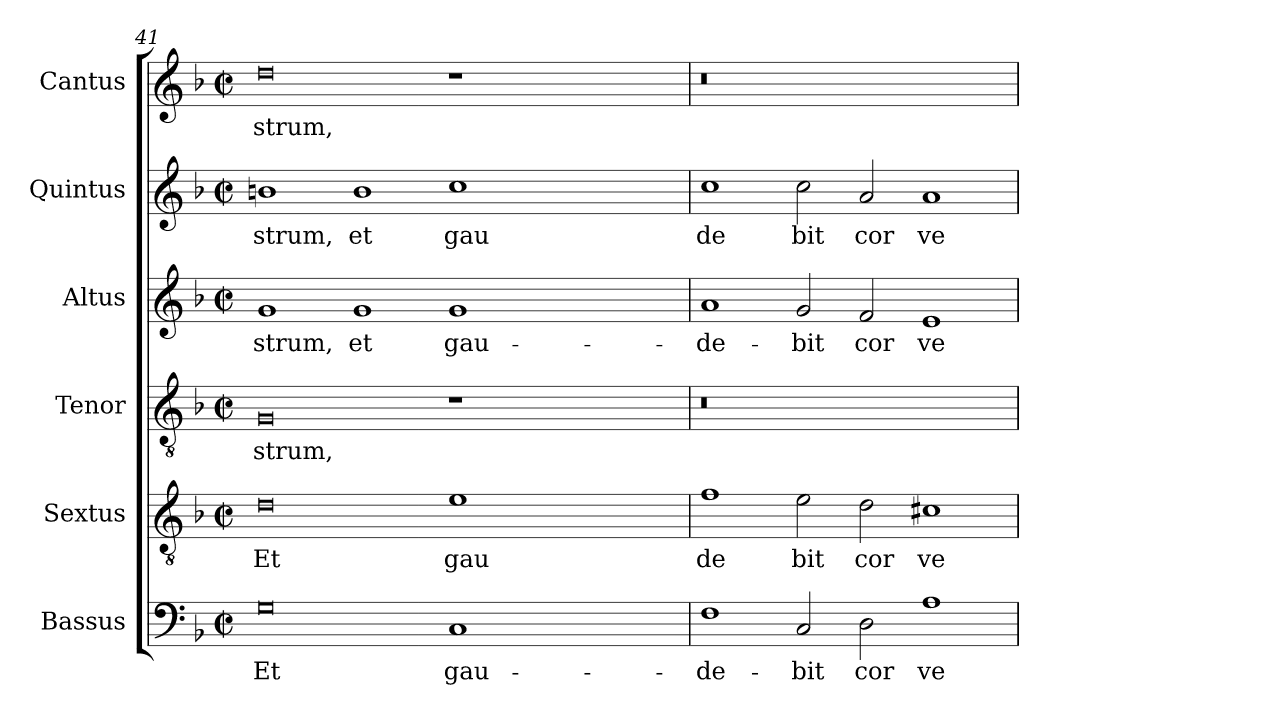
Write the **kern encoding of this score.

**kern	**text	**kern	**text	**kern	**text	**kern	**text	**kern	**text	**kern	**text
*part6	*part6	*part5	*part5	*part4	*part4	*part3	*part3	*part2	*part2	*part1	*part1
*staff6	*staff6	*staff5	*staff5	*staff4	*staff4	*staff3	*staff3	*staff2	*staff2	*staff1	*staff1
*I"Bassus	*	*I"Sextus	*	*I"Tenor	*	*I"Altus	*	*I"Quintus	*	*I"Cantus	*
*clefF4	*	*clefGv2	*	*clefGv2	*	*clefG2	*	*clefG2	*	*clefG2	*
*k[b-]	*	*k[b-]	*	*k[b-]	*	*k[b-]	*	*k[b-]	*	*k[b-]	*
*F:	*	*F:	*	*F:	*	*F:	*	*F:	*	*F:	*
*M2/2	*	*M2/2	*	*M2/2	*	*M2/2	*	*M2/2	*	*M2/2	*
*met(c|)	*	*met(c|)	*	*met(c|)	*	*met(c|)	*	*met(c|)	*	*met(c|)	*
=41	=41	=41	=41	=41	=41	=41	=41	=41	=41	=41	=41
!	!LO:LY:b:cj	!	!LO:LY:b:cj	!	!LO:LY:b:cj	!	!LO:LY:b:cj	!	!LO:LY:b:cj	!	!LO:LY:b:cj
0G	Et	0d	Et	0G	strum,	1g	-strum,	1bn	strum,	0dd	strum,
!	!	!	!	!	!	!	!LO:LY:b:cj	!	!LO:LY:b:cj	!	!
.	.	.	.	.	.	1g	et	1b	et	.	.
!	!LO:LY:b:cj	!	!LO:LY:b:cj	!LO:N:vis=1	!	!	!LO:LY:b:cj	!	!LO:LY:b:cj	!LO:N:vis=1	!
1C	gau-	1e	gau	0.r	.	1g	gau-	1cc	gau	0.r	.
0ryy	.	0ryy	.	.	.	0ryy	.	0ryy	.	.	.
=42	=42	=42	=42	=42	=42	=42	=42	=42	=42	=42	=42
!	!LO:LY:b:cj	!	!LO:LY:b:cj	!	!	!	!LO:LY:b:cj	!	!LO:LY:b:cj	!	!
1F	-de-	1f	de	0.r	.	1a	-de-	1cc	de	0.r	.
!	!LO:LY:b:cj	!	!LO:LY:b:cj	!	!	!	!LO:LY:b:cj	!	!LO:LY:b:cj	!	!
2C/	-bit	2e\	bit	.	.	2g/	-bit	2cc\	bit	.	.
!	!LO:LY:b:cj	!	!LO:LY:b:cj	!	!	!	!LO:LY:b:cj	!	!LO:LY:b:cj	!	!
2D\	cor	2d\	cor	.	.	2f/	cor	2a/	cor	.	.
!	!LO:LY:b:cj	!	!LO:LY:b:cj	!	!	!	!LO:LY:b:cj	!	!LO:LY:b:cj	!	!
1A	ve-	1c#X	ve	.	.	1e	ve-	1a	ve	.	.
=	=	=	=	=	=	=	=	=	=	=	=
*-	*-	*-	*-	*-	*-	*-	*-	*-	*-	*-	*-
